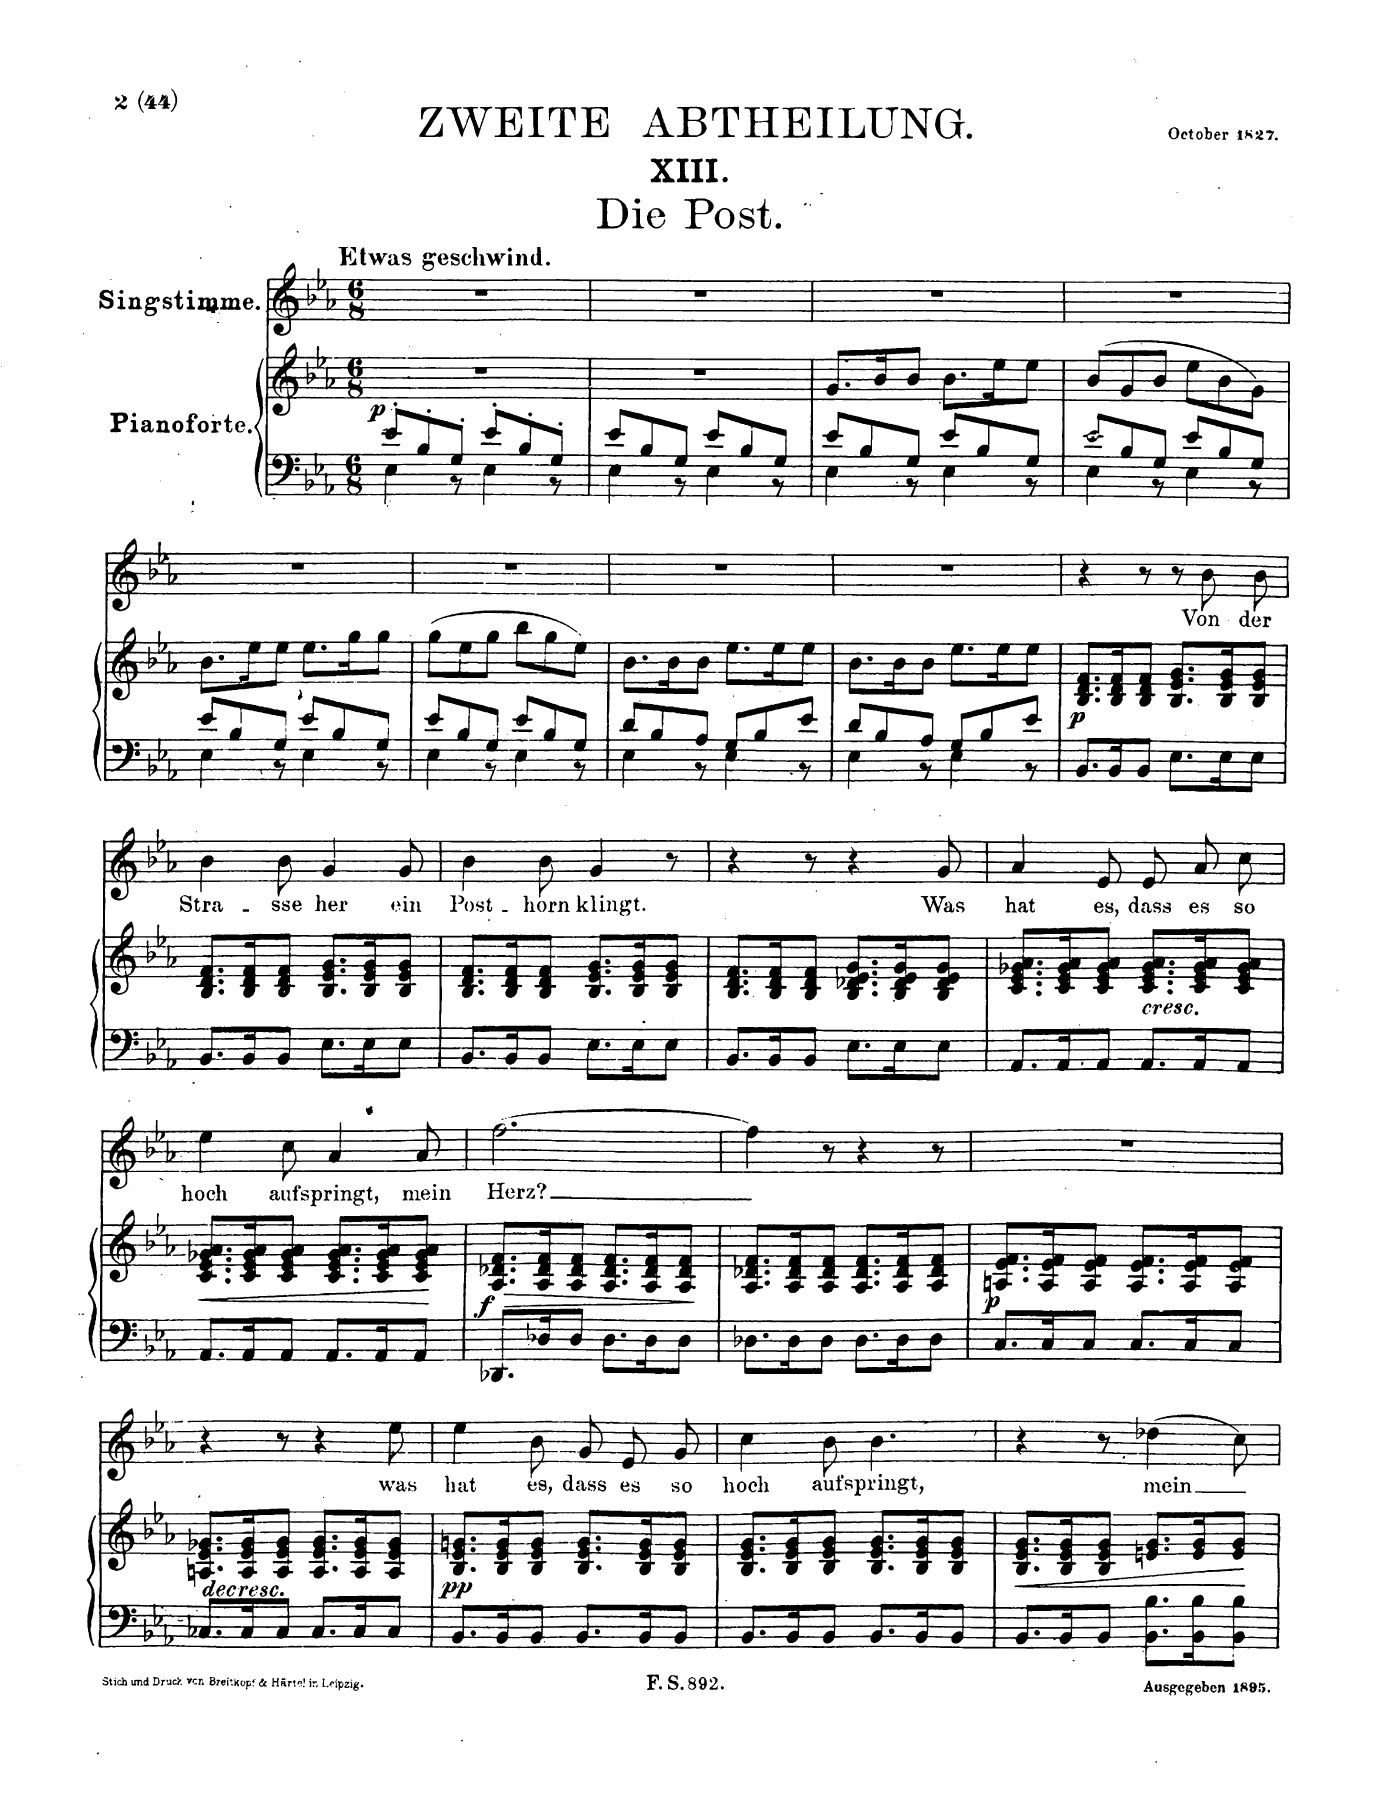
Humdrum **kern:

**kern	**kern	**dynam	**kern	**text
*part2	*part2	*part2	*part1	*part1
*staff3	*staff2	*staff2/3	*staff1	*staff1
*I"Pianoforte	*	*	*I"Singstimme Voice	*
*I'Pno	*	*	*	*
*clefF4	*clefG2	*	*clefG2	*
*k[b-e-a-]	*k[b-e-a-]	*	*k[b-e-a-]	*
*M6/8	*M6/8	*	*M6/8	*
=1	=1	=1	=1	=1
*^	*	*	*	*
!	!	!	!	!LO:TX:a:B:t=Etwas geschwind	!
!	!	!	!LO:DY:b	!	!
8e-'/L	4E-\	2.r	p	2.r	.
8B-'/	.	.	.	.	.
8G'/J	8r	.	.	.	.
8e-'/L	4E-\	.	.	.	.
8B-'/	.	.	.	.	.
8G'/J	8r	.	.	.	.
=2	=2	=2	=2	=2	=2
8e-/L	4E-\	2.r	.	2.r	.
8B-/	.	.	.	.	.
8G/J	8r	.	.	.	.
8e-/L	4E-\	.	.	.	.
8B-/	.	.	.	.	.
8G/J	8r	.	.	.	.
=3	=3	=3	=3	=3	=3
8e-/L	4E-\	8.g/L	.	2.r	.
8B-/	.	.	.	.	.
.	.	16b-/K	.	.	.
8G/J	8r	8b-/J	.	.	.
8e-/L	4E-\	8.b-\L	.	.	.
8B-/	.	.	.	.	.
.	.	16ee-\K	.	.	.
8G/J	8r	8ee-\J	.	.	.
=4	=4	=4	=4	=4	=4
8e-/L	4E-\	(8b-/L	.	2.r	.
8B-/	.	8g/	.	.	.
8G/J	8r	8b-/J	.	.	.
8e-/L	4E-\	8ee-\L	.	.	.
8B-/	.	8b-\	.	.	.
8G/J	8r	8g\J)	.	.	.
=5	=5	=5	=5	=5	=5
8e-/L	4E-\	8.b-\L	.	2.r	.
8B-/	.	.	.	.	.
.	.	16ee-\K	.	.	.
8G/J	8r	8ee-\J	.	.	.
8e-/L	4E-\	8.ee-\L	.	.	.
8B-/	.	.	.	.	.
.	.	16gg\K	.	.	.
8G/J	8r	8gg\J	.	.	.
=6	=6	=6	=6	=6	=6
8e-/L	4E-\	(8gg\L	.	2.r	.
8B-/	.	8ee-\	.	.	.
8G/J	8r	8gg\J	.	.	.
8e-/L	4E-\	8bb-\L	.	.	.
8B-/	.	8gg\	.	.	.
8G/J	8r	8ee-\J)	.	.	.
=7	=7	=7	=7	=7	=7
8d/L	4E-\	8.b-\L	.	2.r	.
8B-/	.	.	.	.	.
.	.	16b-\K	.	.	.
8A-/J	8r	8b-\J	.	.	.
8G/L	4E-\	8.ee-\L	.	.	.
8B-/	.	.	.	.	.
.	.	16ee-\K	.	.	.
8e-/J	8r	8ee-\J	.	.	.
=8	=8	=8	=8	=8	=8
8d/L	4E-\	8.b-\L	.	2.r	.
8B-/	.	.	.	.	.
.	.	16b-\K	.	.	.
8A-/J	8r	8b-\J	.	.	.
8G/L	4E-\	8.ee-\L	.	.	.
8B-/	.	.	.	.	.
.	.	16ee-\K	.	.	.
8e-/J	8r	8ee-\J	.	.	.
=9	=9	=9	=9	=9	=9
!	!	!	!LO:DY:b	!	!
*v	*v	*	*	*	*
8.BB-/L	8.B-/ 8.d/ 8.f/L	p	4r	.
16BB-/K	16B-/ 16d/ 16f/K	.	.	.
8BB-/J	8B-/ 8d/ 8f/J	.	8r	.
8.E-\L	8.B-/ 8.e-/ 8.g/L	.	8r	.
.	.	.	8b-\L	Von
16E-\K	16B-/ 16e-/ 16g/K	.	.	.
8E-\J	8B-/ 8e-/ 8g/J	.	8b-\J	der
=10	=10	=10	=10	=10
8.BB-/L	8.B-/ 8.d/ 8.f/L	.	4b-\	Stra-
16BB-/K	16B-/ 16d/ 16f/K	.	.	.
8BB-/J	8B-/ 8d/ 8f/J	.	8b-\	-sse
8.E-\L	8.B-/ 8.e-/ 8.g/L	.	4g/	her
16E-\K	16B-/ 16e-/ 16g/K	.	.	.
8E-\J	8B-/ 8e-/ 8g/J	.	8g/	ein
=11	=11	=11	=11	=11
8.BB-/L	8.B-/ 8.d/ 8.f/L	.	4b-\	Post-
16BB-/K	16B-/ 16d/ 16f/K	.	.	.
8BB-/J	8B-/ 8d/ 8f/J	.	8b-\	-horn
8.E-\L	8.B-/ 8.e-/ 8.g/L	.	4g/	klingt.
16E-\K	16B-/ 16e-/ 16g/K	.	.	.
8E-\J	8B-/ 8e-/ 8g/J	.	8r	.
=12	=12	=12	=12	=12
8.BB-/L	8.B-/ 8.d/ 8.f/L	.	4r	.
16BB-/K	16B-/ 16d/ 16f/K	.	.	.
8BB-/J	8B-/ 8d/ 8f/J	.	8r	.
8.E-\L	8.B-/ 8.d-X/ 8.e-/ 8.g/L	.	4r	.
16E-\K	16B-/ 16d-/ 16e-/ 16g/K	.	.	.
8E-\J	8B-/ 8d-/ 8e-/ 8g/J	.	8g/	Was
=13	=13	=13	=13	=13
8.AA-/L	8.c/ 8.e-/ 8.g-X/ 8.a-/L	.	4a-/	hat
16AA-/K	16c/ 16e-/ 16g-/ 16a-/K	.	.	.
8AA-/J	8c/ 8e-/ 8g-/ 8a-/J	.	8e-/	es,
!	!LO:TX:b:i:t=cresc.	!	!	!
8.AA-/L	8.c/ 8.e-/ 8.g-/ 8.a-/L	.	8e-/L	dass
.	.	.	8a-/	es
16AA-/K	16c/ 16e-/ 16g-/ 16a-/K	.	.	.
8AA-/J	8c/ 8e-/ 8g-/ 8a-/J	.	8cc/J	so
=14	=14	=14	=14	=14
8.AA-/L	8.c/ 8.e-/ 8.g-X/ 8.a-/L	.	4ee-\	hoch
16AA-/K	16c/ 16e-/ 16g-/ 16a-/K	.	.	.
8AA-/J	8c/ 8e-/ 8g-/ 8a-/J	.	8cc\	auf-
8.AA-/L	8.c/ 8.e-/ 8.g-/ 8.a-/L	.	4a-/	-springt,
16AA-/K	16c/ 16e-/ 16g-/ 16a-/K	.	.	.
!	!	!LO:HP:b	!	!
8AA-/J	8c/ 8e-/ 8g-/ 8a-/J	<	8a-/	mein
.	.	[	.	.
=15	=15	=15	=15	=15
!	!	!LO:HP:b	!	!
!	!	!LO:DY:n=1:b	!	!
8.DD-X/L	8.A-/ 8.d-X/ 8.f/L	> f	[2.ff\	Herz?
16D-X/K	16A-/ 16d-/ 16f/K	.	.	.
8D-/J	8A-/ 8d-/ 8f/J	.	.	.
8.D-\L	8.A-/ 8.d-/ 8.f/L	.	.	.
16D-\K	16A-/ 16d-/ 16f/K	.	.	.
8D-\J	8A-/ 8d-/ 8f/J	.	.	.
.	.	]	.	.
=16	=16	=16	=16	=16
8.D-X\L	8.A-/ 8.d-X/ 8.f/L	.	4.ff\]	.
16D-\K	16A-/ 16d-/ 16f/K	.	.	.
8D-\J	8A-/ 8d-/ 8f/J	.	.	.
8.D-\L	8.A-/ 8.d-/ 8.f/L	.	4r	.
16D-\K	16A-/ 16d-/ 16f/K	.	.	.
8D-\J	8A-/ 8d-/ 8f/J	.	8r	.
=17	=17	=17	=17	=17
!	!	!LO:DY:b	!	!
8.C/L	8.An/ 8.e-/ 8.f/L	p	2.r	.
16C/K	16A/ 16e-/ 16f/K	.	.	.
8C/J	8A/ 8e-/ 8f/J	.	.	.
8.C/L	8.A/ 8.e-/ 8.f/L	.	.	.
16C/K	16A/ 16e-/ 16f/K	.	.	.
8C/J	8A/ 8e-/ 8f/J	.	.	.
=18	=18	=18	=18	=18
!	!LO:TX:b:i:t=dim.	!	!	!
8.C-X/L	8.An/ 8.e-/ 8.g-X/L	.	4r	.
16C-/K	16A/ 16e-/ 16g-/K	.	.	.
8C-/J	8A/ 8e-/ 8g-/J	.	8r	.
8.C-/L	8.A/ 8.e-/ 8.g-/L	.	4r	.
16C-/K	16A/ 16e-/ 16g-/K	.	.	.
8C-/J	8A/ 8e-/ 8g-/J	.	8ee-\	was
=19	=19	=19	=19	=19
!	!	!LO:DY:b	!	!
8.BB-/L	8.B-/ 8.e-/ 8.gn/L	pp	4ee-\	hat
16BB-/K	16B-/ 16e-/ 16g/K	.	.	.
8BB-/J	8B-/ 8e-/ 8g/J	.	8b-/	es,
8.BB-/L	8.B-/ 8.e-/ 8.g/L	.	8g/L	dass
.	.	.	8e-/	es
16BB-/K	16B-/ 16e-/ 16g/K	.	.	.
8BB-/J	8B-/ 8e-/ 8g/J	.	8g/J	so
=20	=20	=20	=20	=20
8.BB-/L	8.B-/ 8.e-/ 8.g/L	.	4cc\	hoch
16BB-/K	16B-/ 16e-/ 16g/K	.	.	.
8BB-/J	8B-/ 8e-/ 8g/J	.	8b-\	auf-
8.BB-/L	8.B-/ 8.e-/ 8.g/L	.	4.b-\	-springt,
16BB-/K	16B-/ 16e-/ 16g/K	.	.	.
8BB-/J	8B-/ 8e-/ 8g/J	.	.	.
=21	=21	=21	=21	=21
!	!	!LO:HP:b	!	!
8.BB-/L	8.B-/ 8.e-/ 8.g/L	<	4r	.
16BB-/K	16B-/ 16e-/ 16g/K	.	.	.
8BB-/J	8B-/ 8e-/ 8g/J	.	8r	.
8.BB-\ 8.B-\L	8.en/ 8.g/L	.	(>4dd-X\	mein
16BB-\ 16B-\K	16e/ 16g/K	.	.	.
8BB-\ 8B-\J	8e/ 8g/J	.	8cc\)	.
.	.	[	.	.
=	=	=	=	=
*-	*-	*-	*-	*-
